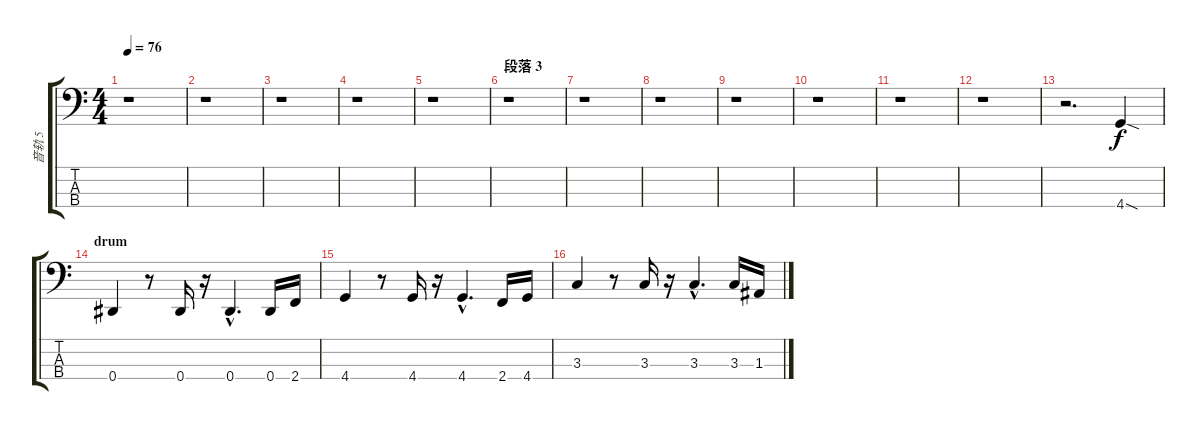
\track ("音轨 5" "音轨 5") {instrument electricbassfinger}
\staff {score tabs}
\tuning (G2 D2 A1 Eb1) {hide}
\ts (4 4)
\tempo 76
\clef f4
\ks c
r.1{dy f} |
r.1 |
r.1 |
r.1 |
r.1 |
\section ("" "段落 3")
r.1 |
r.1 |
r.1 |
r.1 |
r.1 |
r.1 |
r.1 |
r.2{d} 4.4{sod}.4 |
\section ("" "drum")
0.4.4 r.8 0.4.16 r.16 0.4{hac}.4{d} 0.4.16 2.4.16 |
4.4.4 r.8 4.4.16 r.16 4.4{hac}.4{d} 2.4.16 4.4.16 |
3.3.4 r.8 3.3.16 r.16 3.3{hac}.4{d} 3.3.16 1.3.16
